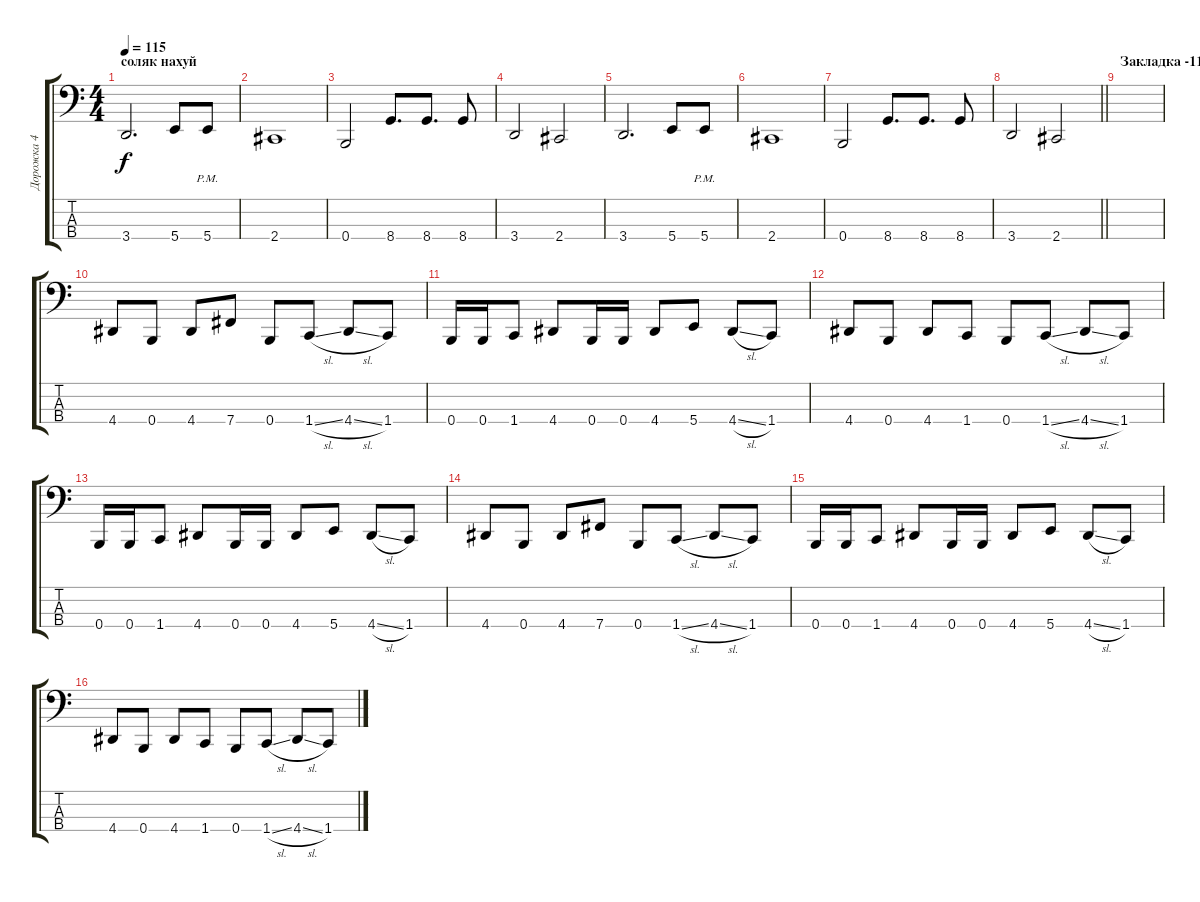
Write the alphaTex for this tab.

\track ("Дорожка 4" "Дорожка 4") {instrument slapbass2}
\staff {score tabs}
\tuning (E2 B1 Gb1 B0) {hide}
\ts (4 4)
\section ("" "соляк нахуй")
\tempo 115
\clef f4
\ks c
3.4.2{d dy f} 5.4.8 5.4{pm}.8 |
2.4.1 |
0.4.2 8.4.8{d} 8.4.8{d} 8.4.8 |
3.4.2 2.4.2 |
3.4.2{d} 5.4.8 5.4{pm}.8 |
2.4.1 |
0.4.2 8.4.8{d} 8.4.8{d} 8.4.8 |
\barLineRight lightlight
3.4.2 2.4.2 |
\section ("" "Закладка -112")
|
4.4.8 0.4.8 4.4.8 7.4.8 0.4.8 1.4{sl}.8 4.4{sl}.8 1.4.8 |
0.4.16 0.4.16 1.4.8 4.4.8 0.4.16 0.4.16 4.4.8 5.4.8 4.4{sl}.8 1.4.8 |
4.4.8 0.4.8 4.4.8 1.4.8 0.4.8 1.4{sl}.8 4.4{sl}.8 1.4.8 |
0.4.16 0.4.16 1.4.8 4.4.8 0.4.16 0.4.16 4.4.8 5.4.8 4.4{sl}.8 1.4.8 |
4.4.8 0.4.8 4.4.8 7.4.8 0.4.8 1.4{sl}.8 4.4{sl}.8 1.4.8 |
0.4.16 0.4.16 1.4.8 4.4.8 0.4.16 0.4.16 4.4.8 5.4.8 4.4{sl}.8 1.4.8 |
4.4.8 0.4.8 4.4.8 1.4.8 0.4.8 1.4{sl}.8 4.4{sl}.8 1.4.8
